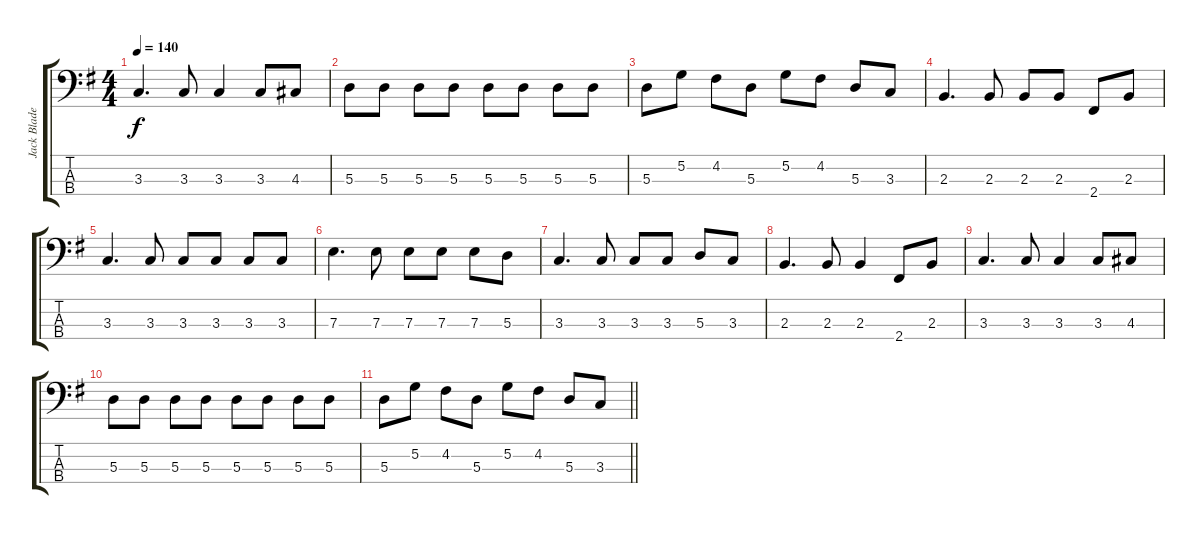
\track ("Jack Blades" "Jack Blade") {instrument electricbasspick}
\staff {score tabs}
\tuning (G2 D2 A1 E1) {hide}
\ts (4 4)
\tempo 140
\clef f4
\ks g
3.3.4{d dy f} 3.3.8 3.3.4 3.3.8 4.3.8 |
5.3.8 5.3.8 5.3.8 5.3.8 5.3.8 5.3.8 5.3.8 5.3.8 |
5.3.8 5.2.8 4.2.8 5.3.8 5.2.8 4.2.8 5.3.8 3.3.8 |
2.3.4{d volume 0} 2.3.8 2.3.8 2.3.8 2.4.8 2.3.8 |
3.3.4{d} 3.3.8 3.3.8 3.3.8 3.3.8 3.3.8 |
7.3.4{d} 7.3.8 7.3.8 7.3.8 7.3.8 5.3.8 |
3.3.4{d} 3.3.8 3.3.8 3.3.8 5.3.8 3.3.8 |
2.3.4{d} 2.3.8 2.3.4 2.4.8 2.3.8 |
3.3.4{d} 3.3.8 3.3.4 3.3.8 4.3.8 |
5.3.8 5.3.8 5.3.8 5.3.8 5.3.8 5.3.8 5.3.8 5.3.8 |
\barLineRight lightlight
5.3.8 5.2.8 4.2.8 5.3.8 5.2.8 4.2.8 5.3.8 3.3.8
